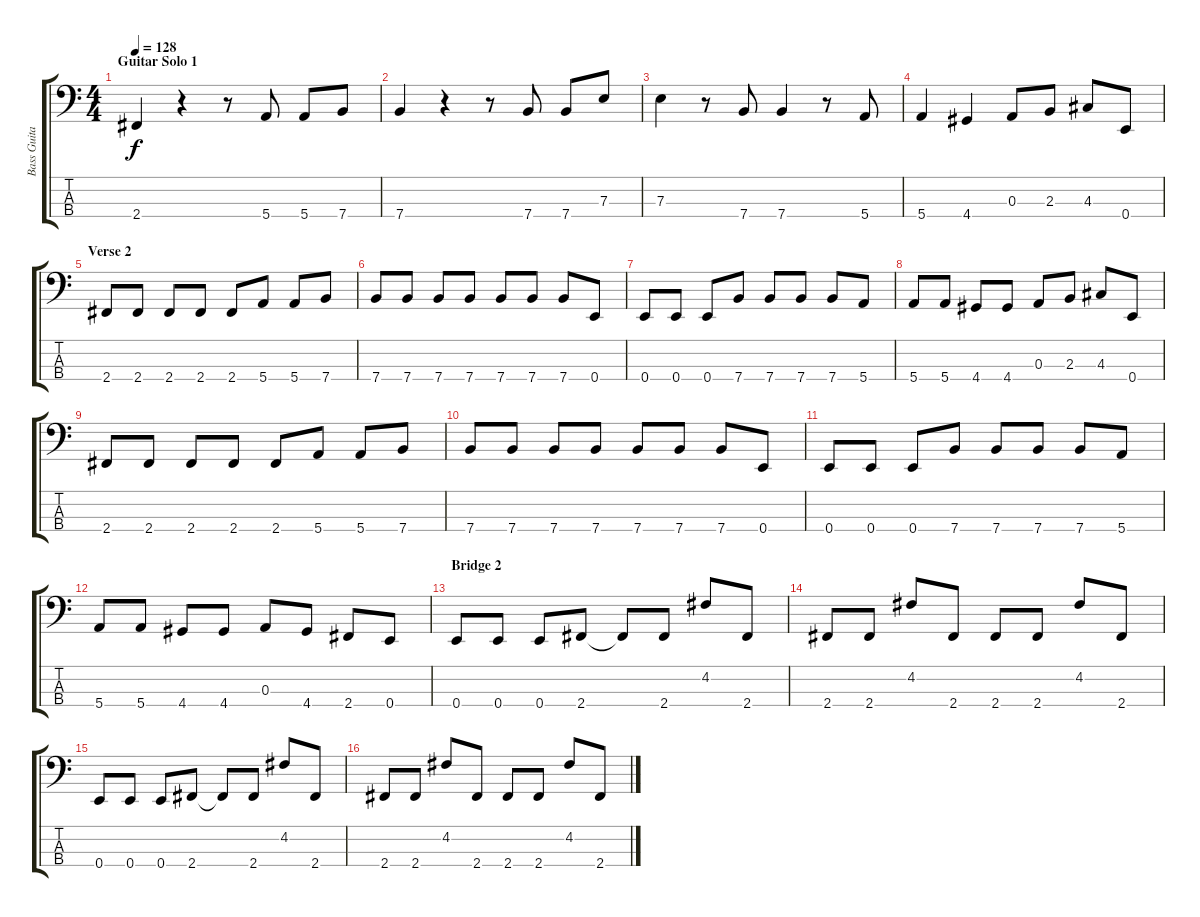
\track ("Bass Guitar" "Bass Guita") {instrument electricbasspick}
\staff {score tabs}
\tuning (G2 D2 A1 E1) {hide}
\ts (4 4)
\section ("" "Guitar Solo 1")
\tempo 128
\clef f4
\ks c
2.4.4{dy f} r.4 r.8 5.4.8 5.4.8 7.4.8 |
7.4.4 r.4 r.8 7.4.8 7.4.8 7.3.8 |
7.3.4 r.8 7.4.8 7.4.4 r.8 5.4.8 |
5.4.4 4.4.4 0.3.8 2.3.8 4.3.8 0.4.8 |
\section ("" "Verse 2")
2.4.8 2.4.8 2.4.8 2.4.8 2.4.8 5.4.8 5.4.8 7.4.8 |
7.4.8 7.4.8 7.4.8 7.4.8 7.4.8 7.4.8 7.4.8 0.4.8 |
0.4.8 0.4.8 0.4.8 7.4.8 7.4.8 7.4.8 7.4.8 5.4.8 |
5.4.8 5.4.8 4.4.8 4.4.8 0.3.8 2.3.8 4.3.8 0.4.8 |
2.4.8 2.4.8 2.4.8 2.4.8 2.4.8 5.4.8 5.4.8 7.4.8 |
7.4.8 7.4.8 7.4.8 7.4.8 7.4.8 7.4.8 7.4.8 0.4.8 |
0.4.8 0.4.8 0.4.8 7.4.8 7.4.8 7.4.8 7.4.8 5.4.8 |
5.4.8 5.4.8 4.4.8 4.4.8 0.3.8 4.4.8 2.4.8 0.4.8 |
\section ("" "Bridge 2")
0.4.8 0.4.8 0.4.8 2.4.8 2.4{t}.8 2.4.8 4.2.8 2.4.8 |
2.4.8 2.4.8 4.2.8 2.4.8 2.4.8 2.4.8 4.2.8 2.4.8 |
0.4.8 0.4.8 0.4.8 2.4.8 2.4{t}.8 2.4.8 4.2.8 2.4.8 |
2.4.8 2.4.8 4.2.8 2.4.8 2.4.8 2.4.8 4.2.8 2.4.8
